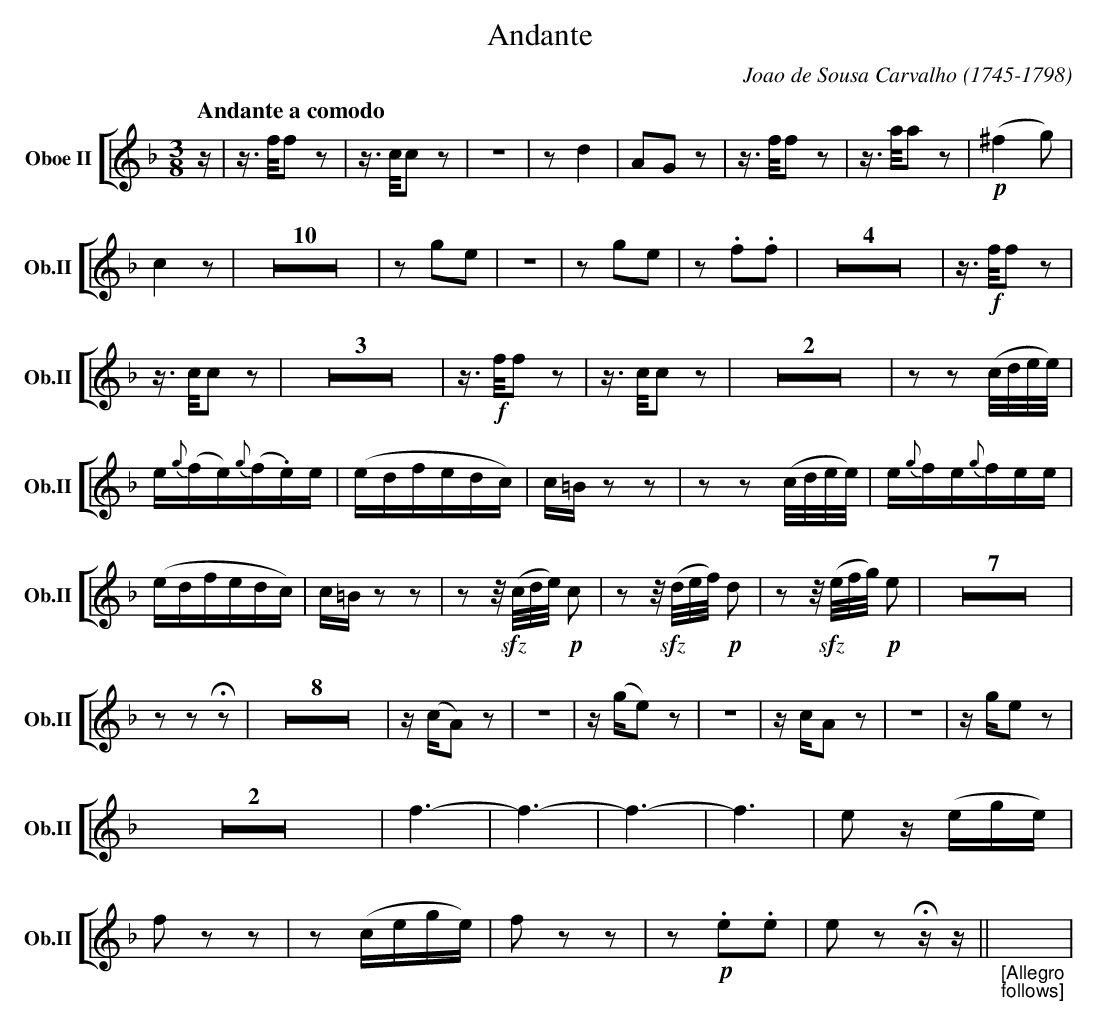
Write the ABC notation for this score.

X:1
T:Andante
C:Joao de Sousa Carvalho (1745-1798)
M:3/8
L:1/8
K:F
V: 2 clef=treble name="Oboe II" sname="Ob.II"
%%staves [( 2 )]
   [Q:"Andante a comodo"] z/2 | z/>f/fz | z/>c/cz | z3 | zd2 | AGz | \
   z/>f/fz | z/>a/az | !p!(^f2g) | c2z| Z10| zge|z3|zge|z.f.f| Z4 | \
   z/>!f!f/fz| z/>c/cz | Z3 |  z/>!f!f/fz | z/>c/cz | Z2 | zz(c//d//e//e//) | e/{g}(f/e/){g}(f/.e/)e/ | \
   (e/d/f/e/d/c/) | c/=B/zz | zz(c//d//e//e//) | e/{g}f/e/{g}f/e/e/ | (e/d/f/e/d/c/) | \
   c/=B/zz | z z//!sfz!(c//d//e//) !p!c | z z//!sfz!(d//e//f//) !p!d | z z//!sfz!(e//f//g//) !p!e |  \
   Z7| zz!fermata!z | Z8 | z/(c/A)z | z3 | z/(g/e)z | z3 | z/c/Az | z3 | z/g/ez | \
   Z2 | f3- | f3- | f3- | f3 |ez/ (e/g/e/) | fzz | z(c/e/g/e/) | fzz| z!p!.e.e | e z!fermata!z/z/ \
   || "_[Allegro;follows]"  X | \
